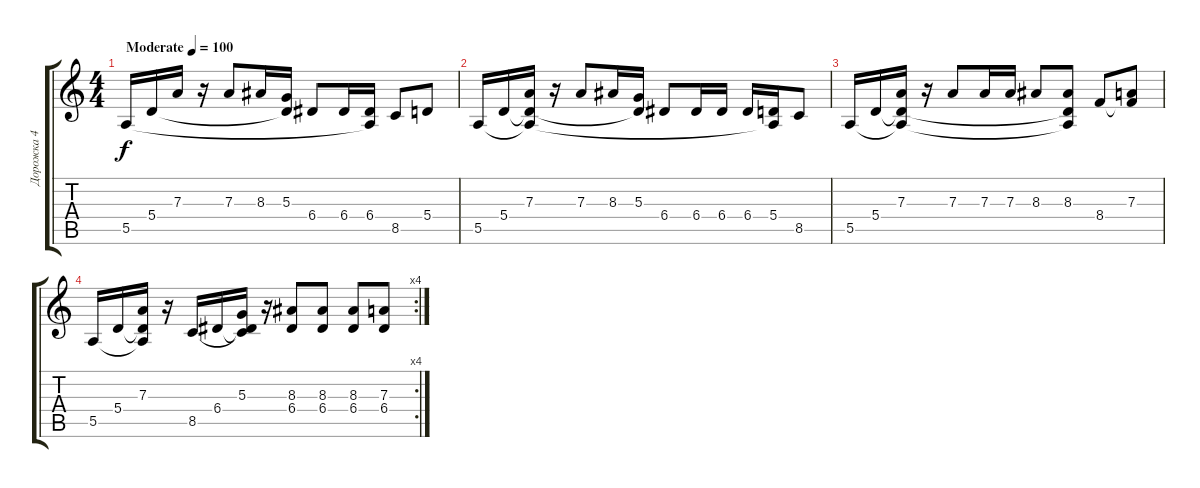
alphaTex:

\track ("Дорожка 4" "Дорожка 4") {instrument acousticguitarsteel}
\staff {score tabs}
\tuning (B3 Gb3 D3 A2 E2 B1) {hide}
\ts (4 4)
\tempo (100 "Moderate")
\clef g2
\ks c
5.5.16{dy f instrument acousticguitarsteel} 5.4.16 7.3.16 r.16 7.3.8 8.3.16 (5.3 5.4{t}).16 6.4.8 6.4.16 (6.4 5.5{t}).16 8.5.8 5.4.8 |
5.5.16 5.4.16 (7.3 5.4{t} 5.5{t}).16 r.16 7.3.8 8.3.16 (5.3 5.4{t}).16 6.4.8 6.4.16 6.4.16 6.4.16 (5.4 5.5{t}).16 8.5.8 |
5.5.16 5.4.16 (7.3 5.4{t} 5.5{t}).16 r.16 7.3.8 7.3.16 7.3.16 8.3.8 (8.3 5.4{t} 5.5{t}).8 8.4.8 (7.3 8.4{t}).8 |
\rc 4
5.5.16 5.4.16 (7.3 5.4{t} 5.5{t}).16 r.16 8.5.16 6.4.16 (5.3 6.4{t} 8.5{t}).16 r.16 (8.3 6.4).8 (8.3 6.4).8 (8.3 6.4).8 (7.3 6.4).8
